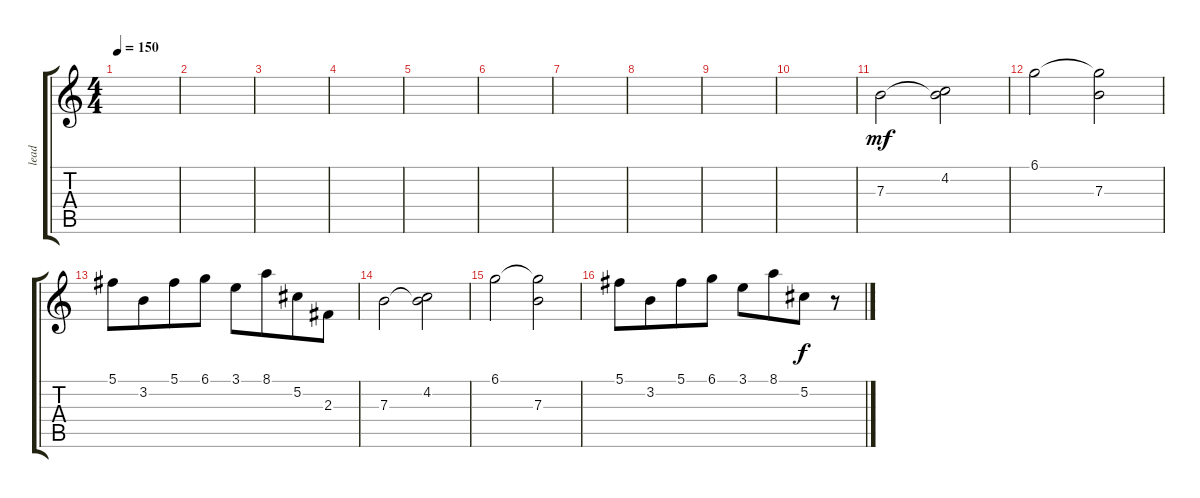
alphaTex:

\track ("lead" "lead") {instrument overdrivenguitar}
\staff {score tabs}
\tuning (Db4 Ab3 E3 B2 Gb2 B1) {hide}
\ts (4 4)
\tempo 150
\clef g2
\ks c
|
|
|
|
|
|
|
|
|
|
7.3.2{dy mf} (4.2 7.3{t}).2 |
6.1.2{beam merge} (6.1{t} 7.3).2 |
5.1.8{beam merge} 3.2.8{beam merge} 5.1.8 6.1.8 3.1.8 8.1.8{beam merge} 5.2.8{beam merge} 2.3.8 |
7.3.2 (4.2 7.3{t}).2 |
6.1.2{beam merge} (6.1{t} 7.3).2 |
5.1.8{beam merge} 3.2.8{beam merge} 5.1.8 6.1.8 3.1.8 8.1.8{beam merge} 5.2.8{dy f beam merge} r.8
